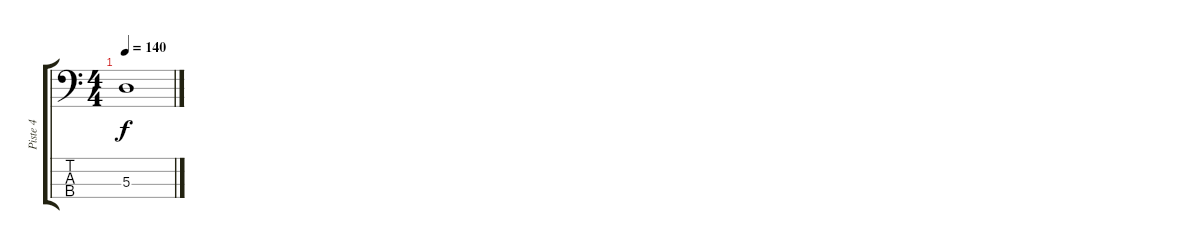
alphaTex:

\track ("Piste 4" "Piste 4") {instrument electricbassfinger}
\staff {score tabs}
\tuning (G2 D2 A1 D1) {hide}
\ts (4 4)
\tempo 140
\clef f4
\ks c
5.3{t}.1{dy f}
